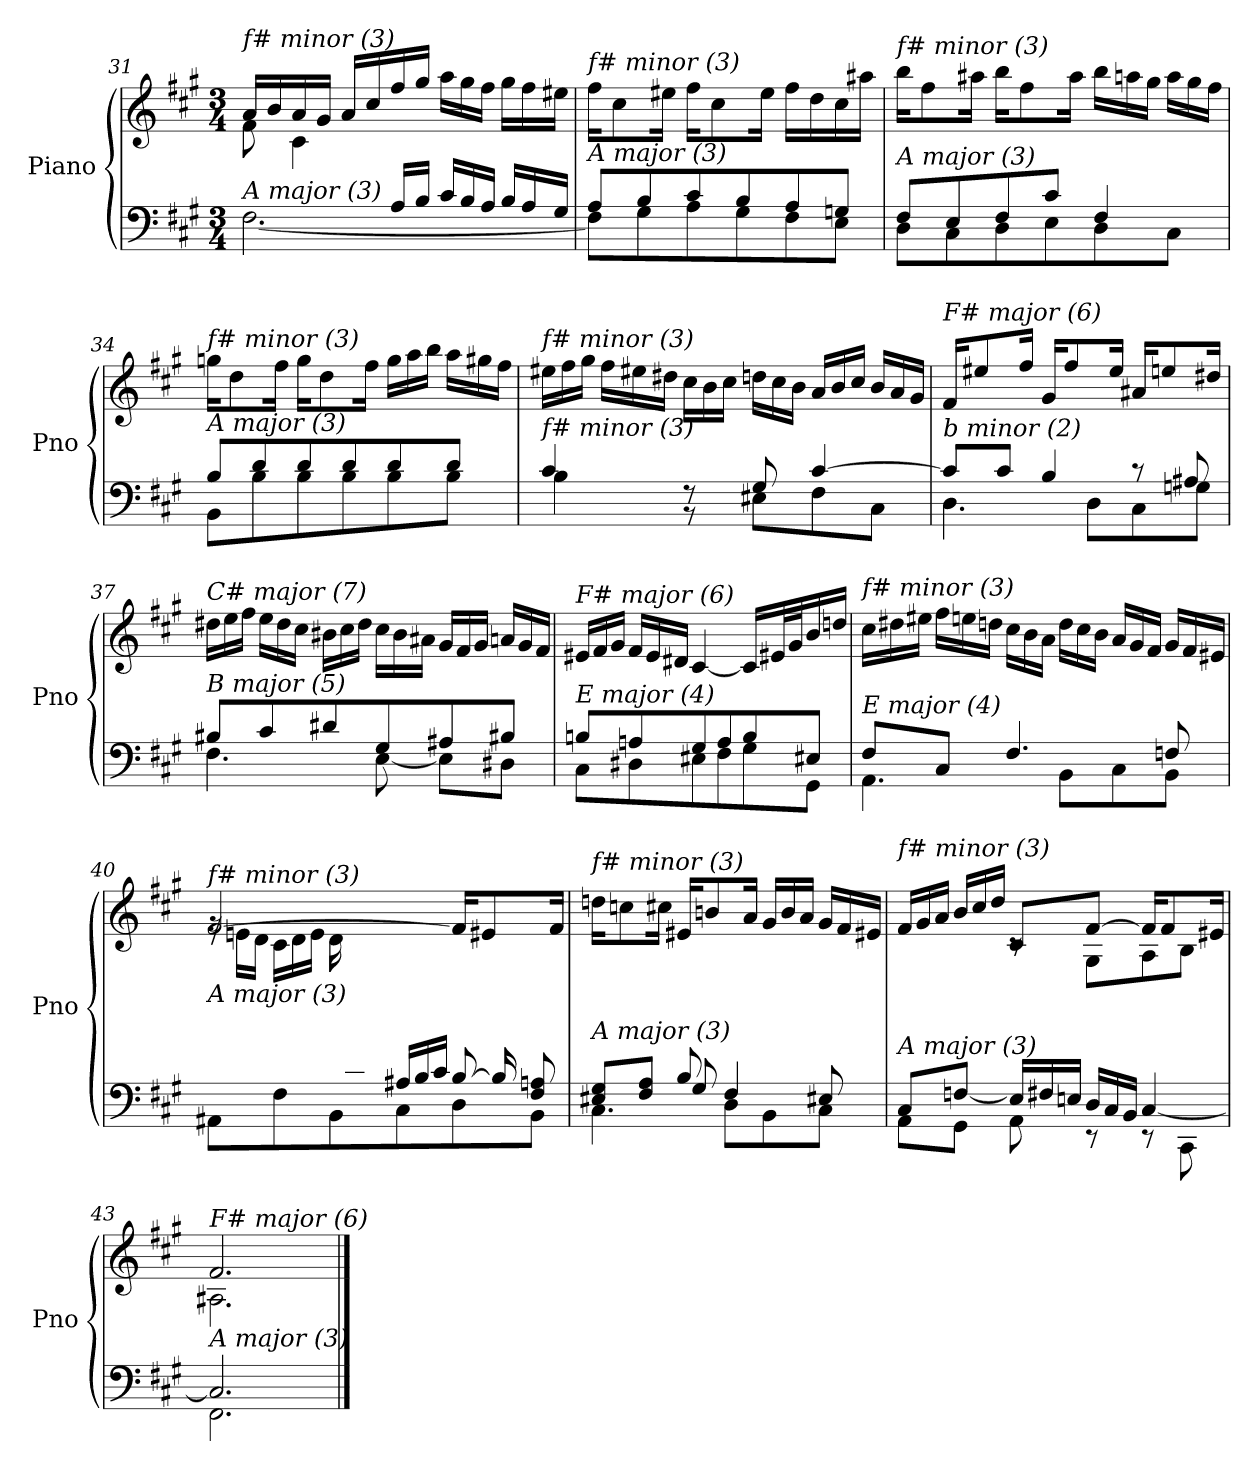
**kern	**kern
*part1	*part1
*staff2	*staff1
*I"Piano	*
*I'Pno	*
!!LO:LB:g=z
*clefF4	*clefG2
*k[f#c#g#]	*k[f#c#g#]
*M3/4	*M3/4
=31	=31
*^	*^
*	*^	*	*^
!	!	!	!LO:TX:i:t=f# minor (3)	!	!
!LO:TX:i:t=A major (3)	!	!	!	!	!
4.ryy	[2.F#\	4.ryy	16a/LL	8f#\	4.ryy
.	.	.	16b/	.	.
.	.	.	16a/	4c#\	.
.	.	.	16g#/JJ	.	.
.	.	.	16a/LL	.	.
.	.	.	16cc#/	.	.
4.ryy	.	16A/LL	16ff#/	4.ryy	4.ryy
.	.	16B/JJ	16gg#/JJ	.	.
*	*	*Xtuplet	*Xtuplet	*	*
.	.	24c#/LL	24aa\LL	.	.
.	.	24B/	24gg#\	.	.
.	.	24A/JJ	24ff#\JJ	.	.
.	.	24B/LL	24gg#\LL	.	.
.	.	24A/	24ff#\	.	.
.	.	24G#/JJ	24ee#X\JJ	.	.
*	*	*	*v	*v	*v
=32	=32	=32	=32
!	!	!	!LO:TX:i:t=f# minor (3)
!LO:TX:i:t=A major (3)	!	!	!
*	*v	*v	*
8A/L	8F#\L]	16ff#\KL
.	.	8cc#\
8B/	8G#\	.
.	.	16ee#X\Jk
8c#/	8A\	16ff#\KL
.	.	8cc#\
8B/	8G#\	.
.	.	16ee#\Jk
8A/	8F#\	16ff#\LL
.	.	16dd\
8Gn/J	8E\J	16cc#\
.	.	16aa#X\JJ
=33	=33	=33
!	!	!LO:TX:i:t=f# minor (3)
!LO:TX:i:t=A major (3)	!	!
8F#/L	8D\L	16bb\KL
.	.	8ff#\
8E/	8C#\	.
.	.	16aa#X\Jk
8F#/	8D\	16bb\KL
.	.	8ff#\
8c#/J	8E\	.
.	.	16aa#\Jk
4F#/	8D\	24bb\LL
.	.	24aan\
.	.	24gg#\JJ
.	8C#\J	24aa\LL
.	.	24gg#\
.	.	24ff#\JJ
!!LO:LB:g=z
=34	=34	=34
!	!	!LO:TX:i:t=f# minor (3)
!LO:TX:i:t=A major (3)	!	!
8B/L	8BB\L	16ggn\KL
.	.	8dd\
8d/	8B\	.
.	.	16ff#\Jk
8d/	8B\	16gg\KL
.	.	8dd\
8d/	8B\	.
.	.	16ff#\Jk
8d/	8B\	24gg\LL
.	.	24aa\
.	.	24bb\JJ
8d/J	8B\J	24aa\LL
.	.	24gg#X\
.	.	24ff#\JJ
=35	=35	=35
!	!	!LO:TX:i:t=f# minor (3)
!LO:TX:i:t=f# minor (3)	!	!
4c#/	4B\	24ee#X\LL
.	.	24ff#\
.	.	24gg#\JJ
.	.	24ff#\LL
.	.	24ee#X\
.	.	24dd#X\JJ
8rBB	8rF	24cc#\LL
.	.	24b\
.	.	24cc#\JJ
8G#/	8E#X\L	24ddn\LL
.	.	24cc#\
.	.	24b\JJ
[4c#/	8F#\	24a/LL
.	.	24b/
.	.	24cc#/JJ
.	8C#\J	24b/LL
.	.	24a/
.	.	24g#/JJ
=36	=36	=36
!	!	!LO:TX:i:t=F# major (6)
!LO:TX:i:t=b minor (2)	!	!
8c#/L]	4.D\	16f#/KL
.	.	8ee#X/
8c#/J	.	.
.	.	16ff#/Jk
4B/	.	16g#/KL
.	.	8ff#/
.	8D\L	.
.	.	16ee#/Jk
8r	8C#\	16a#X/KL
.	.	8een/
8A#X/	8Gn\J	.
.	.	16dd#X/Jk
!!LO:PB:g=z
=37	=37	=37
!	!	!LO:TX:i:t=C# major (7)
!LO:TX:i:t=B major (5)	!	!
8B#X/L	4.F#\	24dd#X\LL
.	.	24ee\
.	.	24ff#\JJ
8c#/	.	24ee\LL
.	.	24dd#\
.	.	24cc#\JJ
8d#X/	.	24b#X\LL
.	.	24cc#\
.	.	24dd#\JJ
8G#/	[8E\	24cc#\LL
.	.	24b#\
.	.	24a#X\JJ
8A#X/	8E\L]	24g#/LL
.	.	24f#/
.	.	24g#/JJ
8B#X/J	8D#X\J	24an/LL
.	.	24g#/
.	.	24f#/JJ
=38	=38	=38
!	!	!LO:TX:i:t=F# major (6)
!LO:TX:i:t=E major (4)	!	!
8Bn/L	8C#\L	24e#X/LL
.	.	24f#/
.	.	24g#/JJ
8An/	8D#X\	24f#/LL
.	.	24e#/
.	.	24d#X/JJ
8G#/	8E#X\	[4c#/
8A/	8F#\	.
8B/	8G#\	16c#/LL]
.	.	32e#X/L
.	.	32g#/J
8E#X/J	8GG#\J	16b/
.	.	16ddn/JJ
=39	=39	=39
!	!	!LO:TX:i:t=f# minor (3)
!LO:TX:i:t=E major (4)	!	!
8F#/L	4.AA\	24cc#\LL
.	.	24dd#X\
.	.	24ee#X\JJ
8C#/J	.	24ff#\LL
.	.	24een\
.	.	24ddn\JJ
4.F#/	.	24cc#\LL
.	.	24b\
.	.	24a\JJ
.	8BB\L	24dd\LL
.	.	24cc#\
.	.	24b\JJ
.	8C#\	24a/LL
.	.	24g#/
.	.	24f#/JJ
8Fni/	8BB\J	24g#/LL
.	.	24f#/
.	.	24e#X/JJ
!!LO:LB:g=z
=40	=40	=40
*	*	*^
!	!	!LO:TX:i:t=f# minor (3)	!
!LO:TX:i:t=A major (3)	!	!	!
6..ryy	8AA#X\L	[2f#/	24rg
.	.	.	24en\LL
.	.	.	24d\JJ
.	8F#\	.	24c#\LL
.	.	.	24d\
.	.	.	24e\JJ
.	8BB\	.	24d\LL
24c#/	.	.	12ryy
24B/JJ	.	.	.
24A#X/LL	8C#\	.	4.ryy
24B/	.	.	.
24c#/JJ	.	.	.
[12B/L	8D\	16f#/KL]	.
.	.	8e#X/	.
24B/L]	.	.	.
8F#/ 8An/J	8BB\J	.	.
.	.	16f#/Jk	.
=41	=41	=41	=41
*	*^	*	*
!	!	!	!LO:TX:i:t=f# minor (3)	!
!LO:TX:i:t=A major (3)	!	!	!	!
8E#X/ 8G#/L	4.C#\	4ryy	16ddn\KL	4ryy
.	.	.	8ccni\	.
8F#/ 8A/J	.	.	.	.
.	.	.	16cc#\Jk	.
8B/	.	8G#/	16e#X/KL	8ryy
.	.	.	8bn/	.
4F#/	8D\L	4.ryy	.	4.ryy
.	.	.	16a/Jk	.
.	8BB\	.	24g#/LL	.
.	.	.	24b/	.
.	.	.	24a/JJ	.
8E#X/	8C#\J	.	24g#/LL	.
.	.	.	24f#/	.
.	.	.	24e#X/JJ	.
=42	=42	=42	=42	=42
!	!	!	!LO:TX:i:t=f# minor (3)	!
!LO:TX:i:t=A major (3)	!	!	!	!
4ryy	8C#/L	8AA\L	24f#/LL	4ryy
.	.	.	24g#/	.
.	.	.	24a/JJ	.
.	[8Fni/J	8GG#\J	24b/LL	.
.	.	.	24cc#/	.
.	.	.	24dd/JJ	.
2ryy	24E#/LL]	8AA\	8c#/L	8rc
.	24F#/	.	.	.
.	24En/JJ	.	.	.
.	24D/LL	8r	[8f#/J	8G#\L
.	24C#/	.	.	.
.	24BB/JJ	.	.	.
.	[4C#/	8r	16f#/KL]	8A\
.	.	.	8f#/	.
.	.	8CC#\	.	8B\J
.	.	.	16e#X/Jk	.
*	*v	*v	*	*
=43	=43	=43	=43
!	!	!LO:TX:i:t=F# major (6)	!
!LO:TX:i:t=A major (3)	!	!	!
2.C#/]	2.FF#\	2.f#/	2.A#X\
*v	*v	*	*
*	*v	*v
==	==
*-	*-
